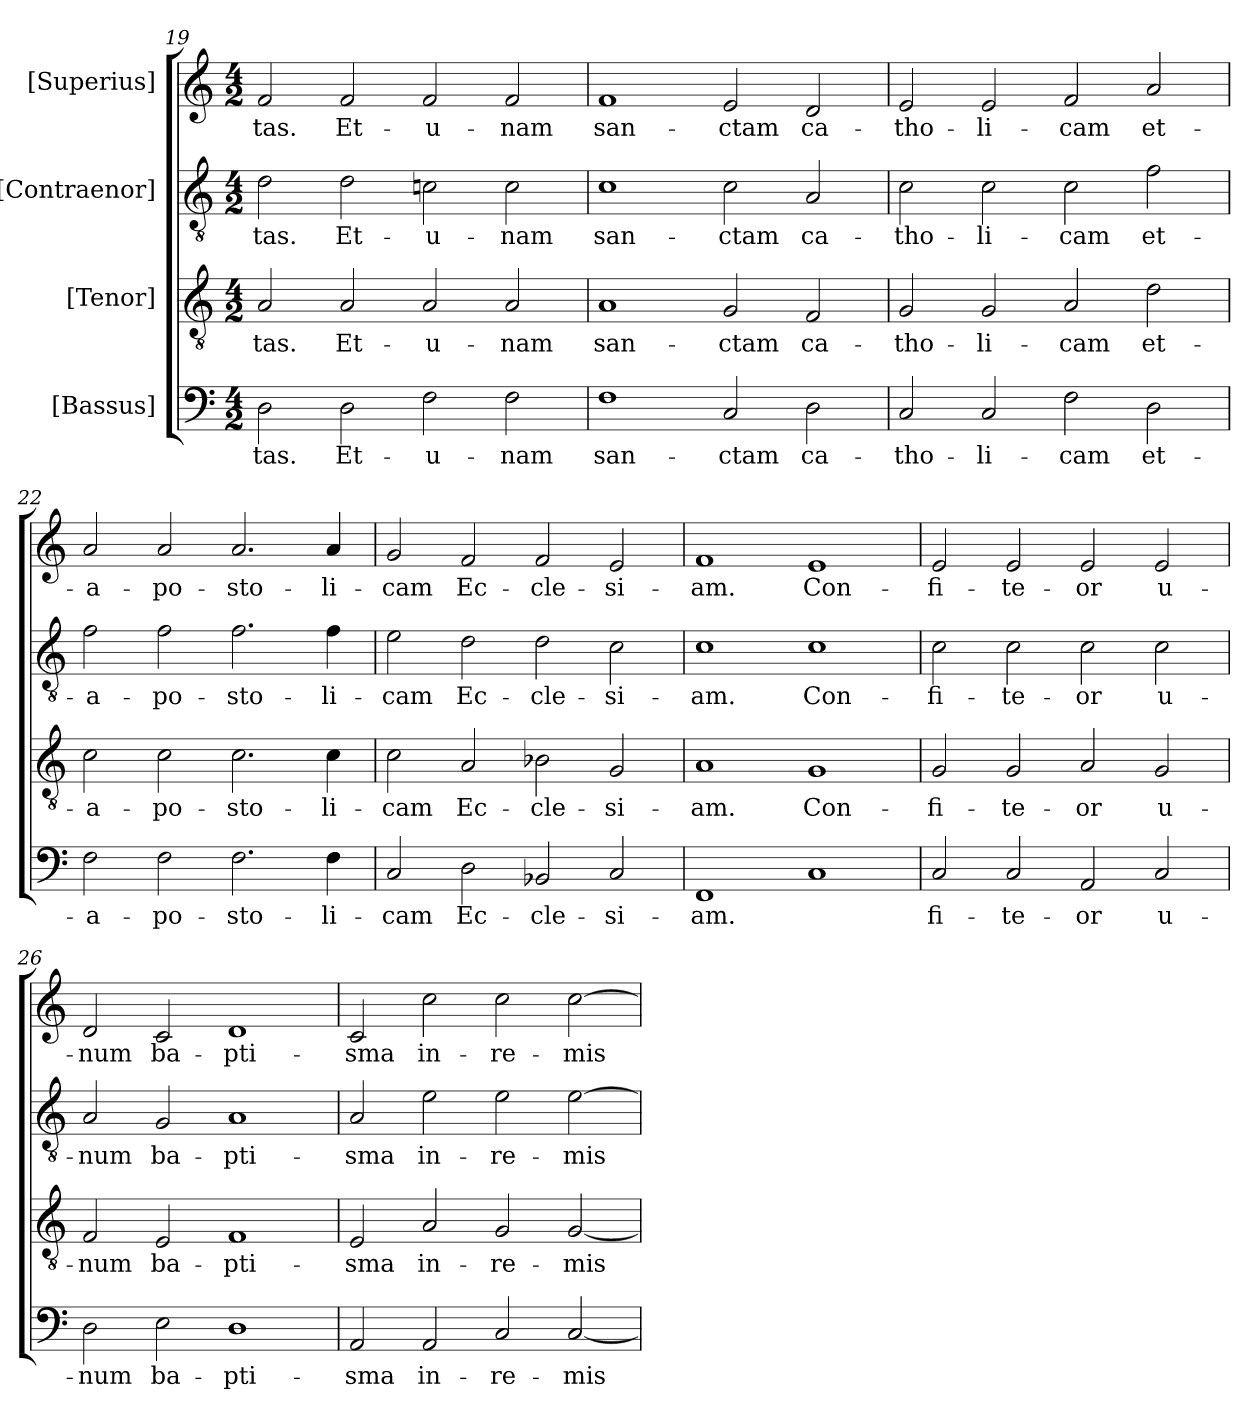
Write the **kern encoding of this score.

**kern	**text	**kern	**text	**kern	**text	**kern	**text
*part4	*part4	*part3	*part3	*part2	*part2	*part1	*part1
*staff4	*staff4	*staff3	*staff3	*staff2	*staff2	*staff1	*staff1
*I"[Bassus]	*	*I"[Tenor]	*	*I"[Contraenor]	*	*I"[Superius]	*
*clefF4	*	*clefGv2	*	*clefGv2	*	*clefG2	*
*k[]	*	*k[]	*	*k[]	*	*k[]	*
*M4/2	*	*M4/2	*	*M4/2	*	*M4/2	*
=19	=19	=19	=19	=19	=19	=19	=19
2D\	-tas.	2A/	-tas.	2d\	-tas.	2f/	-tas.
2D\	Et-	2A/	Et-	2d\	Et-	2f/	Et-
2F\	u-	2A/	u-	2cn\	u-	2f/	u-
2F\	-nam	2A/	-nam	2c\	-nam	2f/	-nam
=20	=20	=20	=20	=20	=20	=20	=20
1F/	san-	1A/	san-	1c/	san-	1f/	san-
2C/	-ctam	2G/	-ctam	2c\	-ctam	2e/	-ctam
2D\	ca-	2F/	ca-	2A/	ca-	2d/	ca-
=21	=21	=21	=21	=21	=21	=21	=21
2C/	-tho-	2G/	-tho-	2c\	-tho-	2e/	-tho-
2C/	-li-	2G/	-li-	2c\	-li-	2e/	-li-
2F\	-cam	2A/	-cam	2c\	-cam	2f/	-cam
2D\	et-	2d\	et-	2f\	et-	2a/	et-
=22	=22	=22	=22	=22	=22	=22	=22
2F\	a-	2c\	a-	2f\	a-	2a/	a-
2F\	-po-	2c\	-po-	2f\	-po-	2a/	-po-
2.F\	-sto-	2.c\	-sto-	2.f\	-sto-	2.a/	-sto-
4F\	-li-	4c\	-li-	4f\	-li-	4a/	-li-
=23	=23	=23	=23	=23	=23	=23	=23
2C/	-cam	2c\	-cam	2e\	-cam	2g/	-cam
2D\	Ec-	2A/	Ec-	2d\	Ec-	2f/	Ec-
2BB-X/	-cle-	2B-X\	-cle-	2d\	-cle-	2f/	-cle-
2C/	-si-	2G/	-si-	2c\	-si-	2e/	-si-
=24	=24	=24	=24	=24	=24	=24	=24
1FF/	-am.	1A/	-am.	1c/	-am.	1f/	-am.
1C/	.	1G/	Con-	1c/	Con-	1e/	Con-
=25	=25	=25	=25	=25	=25	=25	=25
2C/	fi-	2G/	-fi-	2c\	-fi-	2e/	-fi-
2C/	-te-	2G/	-te-	2c\	-te-	2e/	-te-
2AA/	-or	2A/	-or	2c\	-or	2e/	-or
2C/	u-	2G/	u-	2c\	u-	2e/	u-
=26	=26	=26	=26	=26	=26	=26	=26
2D\	-num	2F/	-num	2A/	-num	2d/	-num
2E\	ba-	2E/	ba-	2G/	ba-	2c/	ba-
1D\	-pti-	1F/	-pti-	1A/	-pti-	1d/	-pti-
=27	=27	=27	=27	=27	=27	=27	=27
2AA/	-sma	2E/	-sma	2A/	-sma	2c/	-sma
2AA/	in-	2A/	in-	2e\	in-	2cc\	in-
2C/	re-	2G/	re-	2e\	re-	2cc\	re-
[2C/	-mis-	[2G/	-mis­-	[2e\	-mis­-	[2cc\	-mis-
=	=	=	=	=	=	=	=
*-	*-	*-	*-	*-	*-	*-	*-
